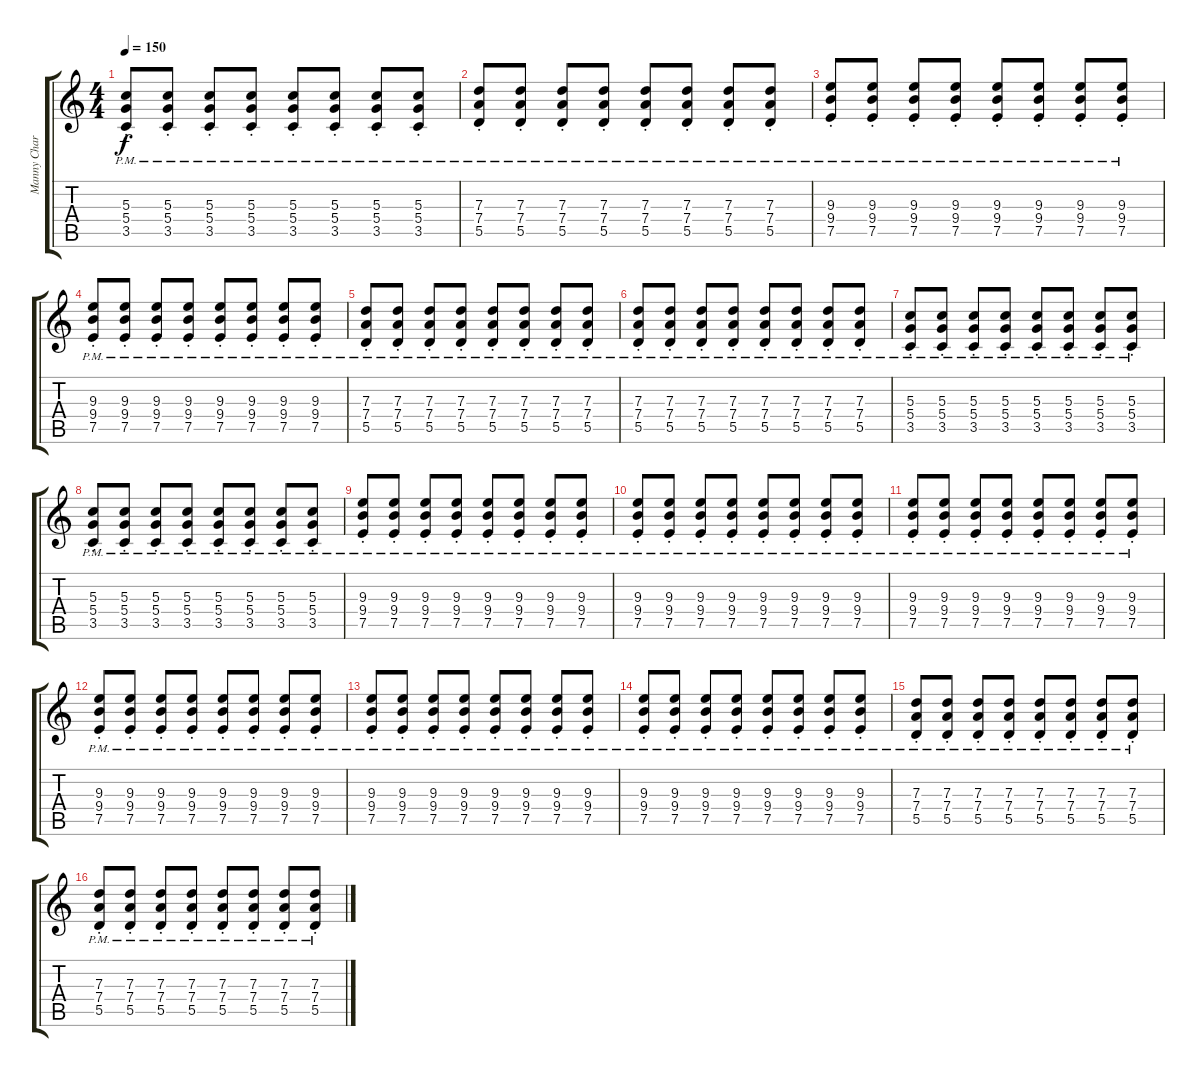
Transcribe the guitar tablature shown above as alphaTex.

\track ("Manny Charlton (rhythm guitar)" "Manny Char") {instrument overdrivenguitar}
\staff {score tabs}
\tuning (E4 B3 G3 D3 A2 E2) {hide}
\ts (4 4)
\tempo 150
\clef g2
\ks c
(5.3{pm st} 5.4{pm st} 3.5{pm st}).8{dy f} (5.3{pm st} 5.4{pm st} 3.5{pm st}).8 (5.3{pm st} 5.4{pm st} 3.5{pm st}).8 (5.3{pm st} 5.4{pm st} 3.5{pm st}).8 (5.3{pm st} 5.4{pm st} 3.5{pm st}).8 (5.3{pm st} 5.4{pm st} 3.5{pm st}).8 (5.3{pm st} 5.4{pm st} 3.5{pm st}).8 (5.3{pm st} 5.4{pm st} 3.5{pm st}).8 |
(7.3{pm st} 7.4{pm st} 5.5{pm st}).8 (7.3{pm st} 7.4{pm st} 5.5{pm st}).8 (7.3{pm st} 7.4{pm st} 5.5{pm st}).8 (7.3{pm st} 7.4{pm st} 5.5{pm st}).8 (7.3{pm st} 7.4{pm st} 5.5{pm st}).8 (7.3{pm st} 7.4{pm st} 5.5{pm st}).8 (7.3{pm st} 7.4{pm st} 5.5{pm st}).8 (7.3{pm st} 7.4{pm st} 5.5{pm st}).8 |
(9.3{pm st} 9.4{pm st} 7.5{pm st}).8 (9.3{pm st} 9.4{pm st} 7.5{pm st}).8 (9.3{pm st} 9.4{pm st} 7.5{pm st}).8 (9.3{pm st} 9.4{pm st} 7.5{pm st}).8 (9.3{pm st} 9.4{pm st} 7.5{pm st}).8 (9.3{pm st} 9.4{pm st} 7.5{pm st}).8 (9.3{pm st} 9.4{pm st} 7.5{pm st}).8 (9.3{pm st} 9.4{pm st} 7.5{pm st}).8 |
(9.3{pm st} 9.4{pm st} 7.5{pm st}).8 (9.3{pm st} 9.4{pm st} 7.5{pm st}).8 (9.3{pm st} 9.4{pm st} 7.5{pm st}).8 (9.3{pm st} 9.4{pm st} 7.5{pm st}).8 (9.3{pm st} 9.4{pm st} 7.5{pm st}).8 (9.3{pm st} 9.4{pm st} 7.5{pm st}).8 (9.3{pm st} 9.4{pm st} 7.5{pm st}).8 (9.3{pm st} 9.4{pm st} 7.5{pm st}).8 |
(7.3{pm st} 7.4{pm st} 5.5{pm st}).8 (7.3{pm st} 7.4{pm st} 5.5{pm st}).8 (7.3{pm st} 7.4{pm st} 5.5{pm st}).8 (7.3{pm st} 7.4{pm st} 5.5{pm st}).8 (7.3{pm st} 7.4{pm st} 5.5{pm st}).8 (7.3{pm st} 7.4{pm st} 5.5{pm st}).8 (7.3{pm st} 7.4{pm st} 5.5{pm st}).8 (7.3{pm st} 7.4{pm st} 5.5{pm st}).8 |
(7.3{pm st} 7.4{pm st} 5.5{pm st}).8 (7.3{pm st} 7.4{pm st} 5.5{pm st}).8 (7.3{pm st} 7.4{pm st} 5.5{pm st}).8 (7.3{pm st} 7.4{pm st} 5.5{pm st}).8 (7.3{pm st} 7.4{pm st} 5.5{pm st}).8 (7.3{pm st} 7.4{pm st} 5.5{pm st}).8 (7.3{pm st} 7.4{pm st} 5.5{pm st}).8 (7.3{pm st} 7.4{pm st} 5.5{pm st}).8 |
(5.3{pm st} 5.4{pm st} 3.5{pm st}).8 (5.3{pm st} 5.4{pm st} 3.5{pm st}).8 (5.3{pm st} 5.4{pm st} 3.5{pm st}).8 (5.3{pm st} 5.4{pm st} 3.5{pm st}).8 (5.3{pm st} 5.4{pm st} 3.5{pm st}).8 (5.3{pm st} 5.4{pm st} 3.5{pm st}).8 (5.3{pm st} 5.4{pm st} 3.5{pm st}).8 (5.3{pm st} 5.4{pm st} 3.5{pm st}).8 |
(5.3{pm st} 5.4{pm st} 3.5{pm st}).8 (5.3{pm st} 5.4{pm st} 3.5{pm st}).8 (5.3{pm st} 5.4{pm st} 3.5{pm st}).8 (5.3{pm st} 5.4{pm st} 3.5{pm st}).8 (5.3{pm st} 5.4{pm st} 3.5{pm st}).8 (5.3{pm st} 5.4{pm st} 3.5{pm st}).8 (5.3{pm st} 5.4{pm st} 3.5{pm st}).8 (5.3{pm st} 5.4{pm st} 3.5{pm st}).8 |
(9.3{pm st} 9.4{pm st} 7.5{pm st}).8 (9.3{pm st} 9.4{pm st} 7.5{pm st}).8 (9.3{pm st} 9.4{pm st} 7.5{pm st}).8 (9.3{pm st} 9.4{pm st} 7.5{pm st}).8 (9.3{pm st} 9.4{pm st} 7.5{pm st}).8 (9.3{pm st} 9.4{pm st} 7.5{pm st}).8 (9.3{pm st} 9.4{pm st} 7.5{pm st}).8 (9.3{pm st} 9.4{pm st} 7.5{pm st}).8 |
(9.3{pm st} 9.4{pm st} 7.5{pm st}).8 (9.3{pm st} 9.4{pm st} 7.5{pm st}).8 (9.3{pm st} 9.4{pm st} 7.5{pm st}).8 (9.3{pm st} 9.4{pm st} 7.5{pm st}).8 (9.3{pm st} 9.4{pm st} 7.5{pm st}).8 (9.3{pm st} 9.4{pm st} 7.5{pm st}).8 (9.3{pm st} 9.4{pm st} 7.5{pm st}).8 (9.3{pm st} 9.4{pm st} 7.5{pm st}).8 |
(9.3{pm st} 9.4{pm st} 7.5{pm st}).8 (9.3{pm st} 9.4{pm st} 7.5{pm st}).8 (9.3{pm st} 9.4{pm st} 7.5{pm st}).8 (9.3{pm st} 9.4{pm st} 7.5{pm st}).8 (9.3{pm st} 9.4{pm st} 7.5{pm st}).8 (9.3{pm st} 9.4{pm st} 7.5{pm st}).8 (9.3{pm st} 9.4{pm st} 7.5{pm st}).8 (9.3{pm st} 9.4{pm st} 7.5{pm st}).8 |
(9.3{pm st} 9.4{pm st} 7.5{pm st}).8 (9.3{pm st} 9.4{pm st} 7.5{pm st}).8 (9.3{pm st} 9.4{pm st} 7.5{pm st}).8 (9.3{pm st} 9.4{pm st} 7.5{pm st}).8 (9.3{pm st} 9.4{pm st} 7.5{pm st}).8 (9.3{pm st} 9.4{pm st} 7.5{pm st}).8 (9.3{pm st} 9.4{pm st} 7.5{pm st}).8 (9.3{pm st} 9.4{pm st} 7.5{pm st}).8 |
(9.3{pm st} 9.4{pm st} 7.5{pm st}).8 (9.3{pm st} 9.4{pm st} 7.5{pm st}).8 (9.3{pm st} 9.4{pm st} 7.5{pm st}).8 (9.3{pm st} 9.4{pm st} 7.5{pm st}).8 (9.3{pm st} 9.4{pm st} 7.5{pm st}).8 (9.3{pm st} 9.4{pm st} 7.5{pm st}).8 (9.3{pm st} 9.4{pm st} 7.5{pm st}).8 (9.3{pm st} 9.4{pm st} 7.5{pm st}).8 |
(9.3{pm st} 9.4{pm st} 7.5{pm st}).8 (9.3{pm st} 9.4{pm st} 7.5{pm st}).8 (9.3{pm st} 9.4{pm st} 7.5{pm st}).8 (9.3{pm st} 9.4{pm st} 7.5{pm st}).8 (9.3{pm st} 9.4{pm st} 7.5{pm st}).8 (9.3{pm st} 9.4{pm st} 7.5{pm st}).8 (9.3{pm st} 9.4{pm st} 7.5{pm st}).8 (9.3{pm st} 9.4{pm st} 7.5{pm st}).8 |
(7.3{pm st} 7.4{pm st} 5.5{pm st}).8 (7.3{pm st} 7.4{pm st} 5.5{pm st}).8 (7.3{pm st} 7.4{pm st} 5.5{pm st}).8 (7.3{pm st} 7.4{pm st} 5.5{pm st}).8 (7.3{pm st} 7.4{pm st} 5.5{pm st}).8 (7.3{pm st} 7.4{pm st} 5.5{pm st}).8 (7.3{pm st} 7.4{pm st} 5.5{pm st}).8 (7.3{pm st} 7.4{pm st} 5.5{pm st}).8 |
(7.3{pm st} 7.4{pm st} 5.5{pm st}).8 (7.3{pm st} 7.4{pm st} 5.5{pm st}).8 (7.3{pm st} 7.4{pm st} 5.5{pm st}).8 (7.3{pm st} 7.4{pm st} 5.5{pm st}).8 (7.3{pm st} 7.4{pm st} 5.5{pm st}).8 (7.3{pm st} 7.4{pm st} 5.5{pm st}).8 (7.3{pm st} 7.4{pm st} 5.5{pm st}).8 (7.3{pm st} 7.4{pm st} 5.5{pm st}).8
